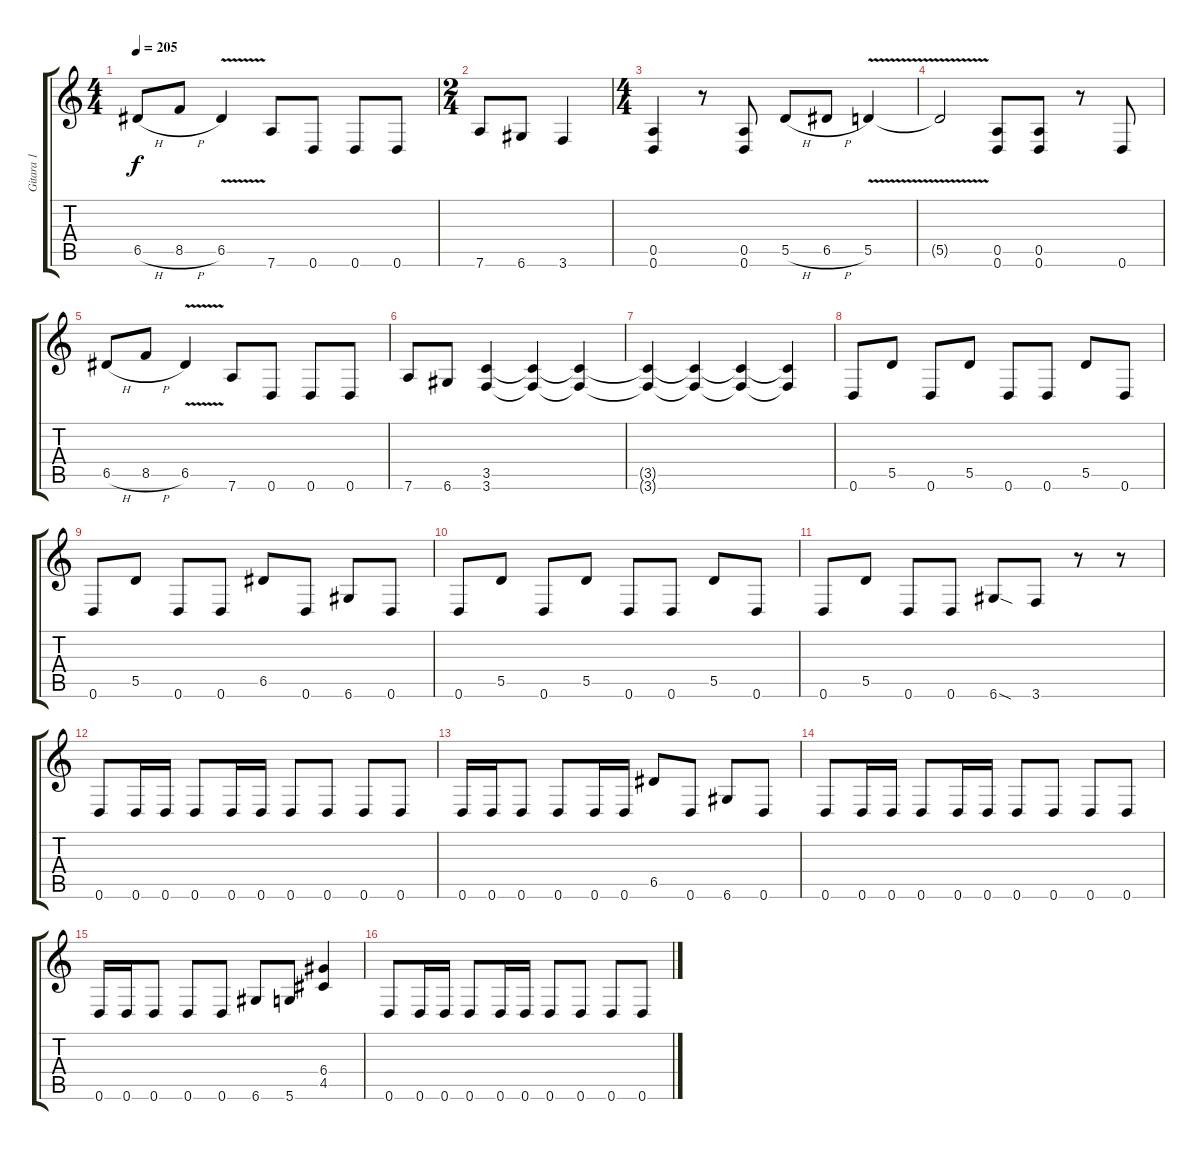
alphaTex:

\track ("Gitara 1" "Gitara 1") {instrument distortionguitar}
\staff {score tabs}
\tuning (E4 B3 G3 D3 A2 D2) {hide}
\ts (4 4)
\tempo 205
\clef g2
\ks c
6.5{h}.8{dy f} 8.5{h}.8 6.5{v}.4 7.6.8 0.6.8 0.6.8 0.6.8 |
\ts (2 4)
7.6.8 6.6.8 3.6.4 |
\ts (4 4)
(0.5 0.6).4 r.8 (0.5 0.6).8 5.5{h}.8 6.5{h}.8 5.5{v}.4 |
5.5{t}.2 (0.5 0.6).8 (0.5 0.6).8 r.8 0.6.8 |
6.5{h}.8 8.5{h}.8 6.5{v}.4 7.6.8 0.6.8 0.6.8 0.6.8 |
7.6.8 6.6.8 (3.5 3.6).4 (3.5{t} 3.6{t}).4 (3.5{t} 3.6{t}).4 |
(3.5{t} 3.6{t}).4 (3.5{t} 3.6{t}).4 (3.5{t} 3.6{t}).4 (3.5{t} 3.6{t}).4 |
0.6.8 5.5.8 0.6.8 5.5.8 0.6.8 0.6.8 5.5.8 0.6.8 |
0.6.8 5.5.8 0.6.8 0.6.8 6.5.8 0.6.8 6.6.8 0.6.8 |
0.6.8 5.5.8 0.6.8 5.5.8 0.6.8 0.6.8 5.5.8 0.6.8 |
0.6.8 5.5.8 0.6.8 0.6.8 6.6{sod}.8 3.6.8 r.8 r.8 |
0.6.8 0.6.16 0.6.16 0.6.8 0.6.16 0.6.16 0.6.8 0.6.8 0.6.8 0.6.8 |
0.6.16 0.6.16 0.6.8 0.6.8 0.6.16 0.6.16 6.5.8 0.6.8 6.6.8 0.6.8 |
0.6.8 0.6.16 0.6.16 0.6.8 0.6.16 0.6.16 0.6.8 0.6.8 0.6.8 0.6.8 |
0.6.16 0.6.16 0.6.8 0.6.8 0.6.8 6.6.8 5.6.8 (6.4 4.5).4 |
0.6.8 0.6.16 0.6.16 0.6.8 0.6.16 0.6.16 0.6.8 0.6.8 0.6.8 0.6.8
